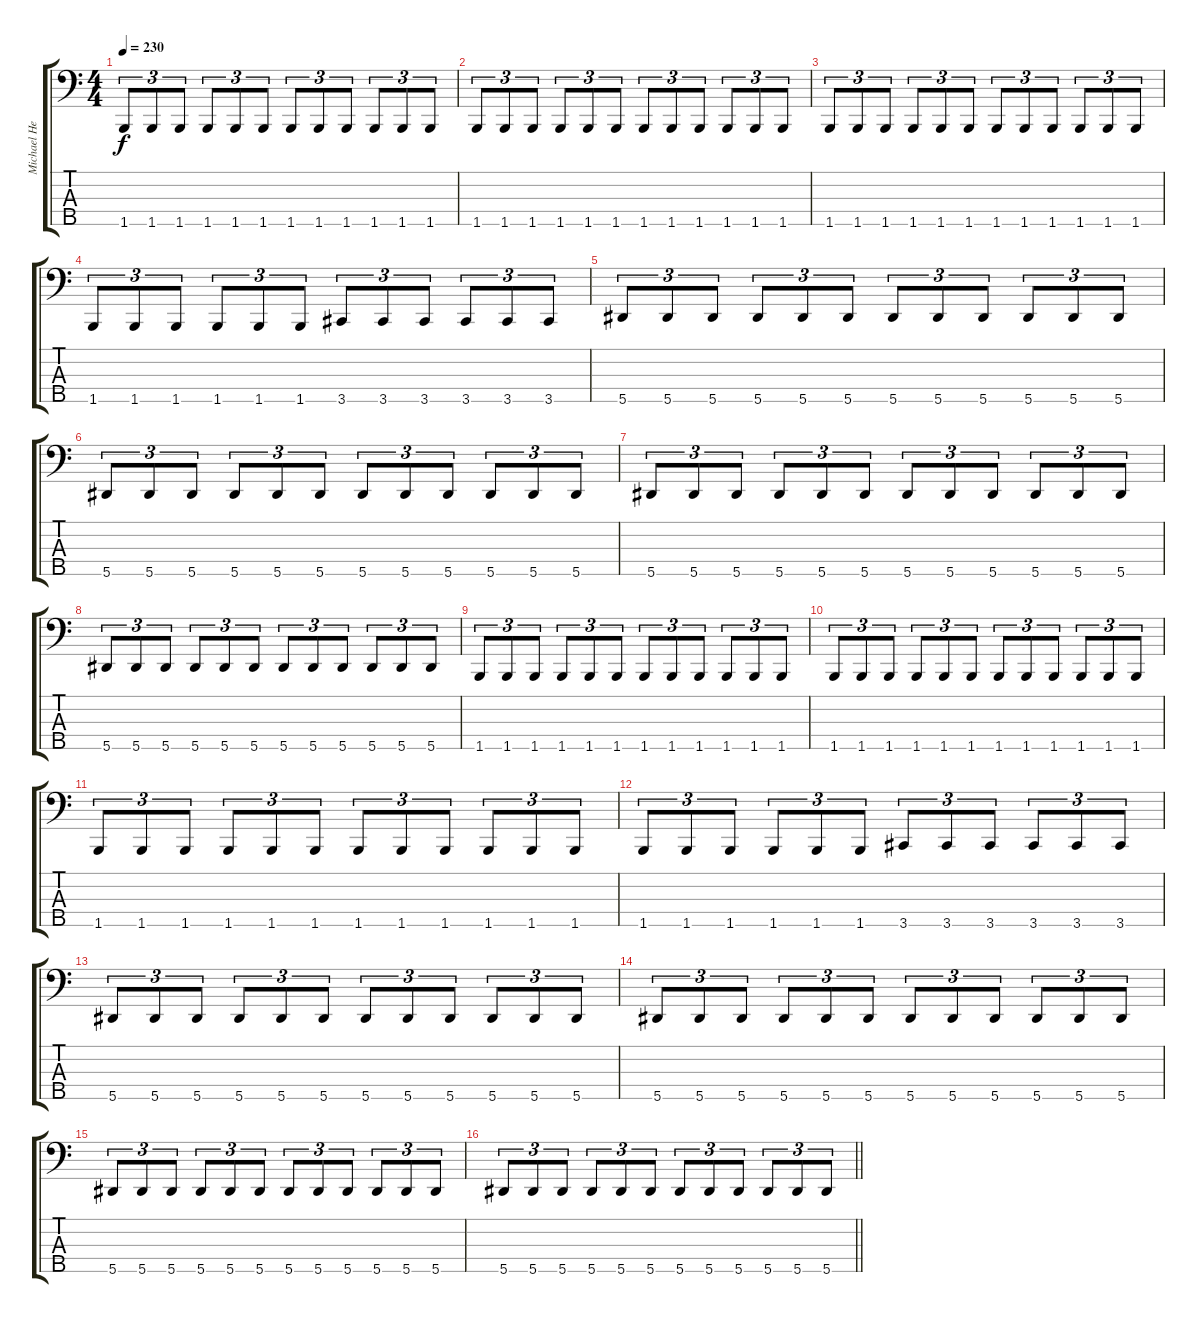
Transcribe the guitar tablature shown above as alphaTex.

\track ("Michael Hedlund" "Michael He") {instrument electricbassfinger}
\staff {score tabs}
\tuning (Gb2 Db2 Ab1 Eb1 Bb0) {hide}
\ts (4 4)
\tempo 230
\clef f4
\ks c
1.5.8{tu (3 2) dy f} 1.5.8{tu (3 2)} 1.5.8{tu (3 2)} 1.5.8{tu (3 2)} 1.5.8{tu (3 2)} 1.5.8{tu (3 2)} 1.5.8{tu (3 2)} 1.5.8{tu (3 2)} 1.5.8{tu (3 2)} 1.5.8{tu (3 2)} 1.5.8{tu (3 2)} 1.5.8{tu (3 2)} |
1.5.8{tu (3 2)} 1.5.8{tu (3 2)} 1.5.8{tu (3 2)} 1.5.8{tu (3 2)} 1.5.8{tu (3 2)} 1.5.8{tu (3 2)} 1.5.8{tu (3 2)} 1.5.8{tu (3 2)} 1.5.8{tu (3 2)} 1.5.8{tu (3 2)} 1.5.8{tu (3 2)} 1.5.8{tu (3 2)} |
1.5.8{tu (3 2)} 1.5.8{tu (3 2)} 1.5.8{tu (3 2)} 1.5.8{tu (3 2)} 1.5.8{tu (3 2)} 1.5.8{tu (3 2)} 1.5.8{tu (3 2)} 1.5.8{tu (3 2)} 1.5.8{tu (3 2)} 1.5.8{tu (3 2)} 1.5.8{tu (3 2)} 1.5.8{tu (3 2)} |
1.5.8{tu (3 2)} 1.5.8{tu (3 2)} 1.5.8{tu (3 2)} 1.5.8{tu (3 2)} 1.5.8{tu (3 2)} 1.5.8{tu (3 2)} 3.5.8{tu (3 2)} 3.5.8{tu (3 2)} 3.5.8{tu (3 2)} 3.5.8{tu (3 2)} 3.5.8{tu (3 2)} 3.5.8{tu (3 2)} |
5.5.8{tu (3 2)} 5.5.8{tu (3 2)} 5.5.8{tu (3 2)} 5.5.8{tu (3 2)} 5.5.8{tu (3 2)} 5.5.8{tu (3 2)} 5.5.8{tu (3 2)} 5.5.8{tu (3 2)} 5.5.8{tu (3 2)} 5.5.8{tu (3 2)} 5.5.8{tu (3 2)} 5.5.8{tu (3 2)} |
5.5.8{tu (3 2)} 5.5.8{tu (3 2)} 5.5.8{tu (3 2)} 5.5.8{tu (3 2)} 5.5.8{tu (3 2)} 5.5.8{tu (3 2)} 5.5.8{tu (3 2)} 5.5.8{tu (3 2)} 5.5.8{tu (3 2)} 5.5.8{tu (3 2)} 5.5.8{tu (3 2)} 5.5.8{tu (3 2)} |
5.5.8{tu (3 2)} 5.5.8{tu (3 2)} 5.5.8{tu (3 2)} 5.5.8{tu (3 2)} 5.5.8{tu (3 2)} 5.5.8{tu (3 2)} 5.5.8{tu (3 2)} 5.5.8{tu (3 2)} 5.5.8{tu (3 2)} 5.5.8{tu (3 2)} 5.5.8{tu (3 2)} 5.5.8{tu (3 2)} |
5.5.8{tu (3 2)} 5.5.8{tu (3 2)} 5.5.8{tu (3 2)} 5.5.8{tu (3 2)} 5.5.8{tu (3 2)} 5.5.8{tu (3 2)} 5.5.8{tu (3 2)} 5.5.8{tu (3 2)} 5.5.8{tu (3 2)} 5.5.8{tu (3 2)} 5.5.8{tu (3 2)} 5.5.8{tu (3 2)} |
1.5.8{tu (3 2)} 1.5.8{tu (3 2)} 1.5.8{tu (3 2)} 1.5.8{tu (3 2)} 1.5.8{tu (3 2)} 1.5.8{tu (3 2)} 1.5.8{tu (3 2)} 1.5.8{tu (3 2)} 1.5.8{tu (3 2)} 1.5.8{tu (3 2)} 1.5.8{tu (3 2)} 1.5.8{tu (3 2)} |
1.5.8{tu (3 2)} 1.5.8{tu (3 2)} 1.5.8{tu (3 2)} 1.5.8{tu (3 2)} 1.5.8{tu (3 2)} 1.5.8{tu (3 2)} 1.5.8{tu (3 2)} 1.5.8{tu (3 2)} 1.5.8{tu (3 2)} 1.5.8{tu (3 2)} 1.5.8{tu (3 2)} 1.5.8{tu (3 2)} |
1.5.8{tu (3 2)} 1.5.8{tu (3 2)} 1.5.8{tu (3 2)} 1.5.8{tu (3 2)} 1.5.8{tu (3 2)} 1.5.8{tu (3 2)} 1.5.8{tu (3 2)} 1.5.8{tu (3 2)} 1.5.8{tu (3 2)} 1.5.8{tu (3 2)} 1.5.8{tu (3 2)} 1.5.8{tu (3 2)} |
1.5.8{tu (3 2)} 1.5.8{tu (3 2)} 1.5.8{tu (3 2)} 1.5.8{tu (3 2)} 1.5.8{tu (3 2)} 1.5.8{tu (3 2)} 3.5.8{tu (3 2)} 3.5.8{tu (3 2)} 3.5.8{tu (3 2)} 3.5.8{tu (3 2)} 3.5.8{tu (3 2)} 3.5.8{tu (3 2)} |
5.5.8{tu (3 2)} 5.5.8{tu (3 2)} 5.5.8{tu (3 2)} 5.5.8{tu (3 2)} 5.5.8{tu (3 2)} 5.5.8{tu (3 2)} 5.5.8{tu (3 2)} 5.5.8{tu (3 2)} 5.5.8{tu (3 2)} 5.5.8{tu (3 2)} 5.5.8{tu (3 2)} 5.5.8{tu (3 2)} |
5.5.8{tu (3 2)} 5.5.8{tu (3 2)} 5.5.8{tu (3 2)} 5.5.8{tu (3 2)} 5.5.8{tu (3 2)} 5.5.8{tu (3 2)} 5.5.8{tu (3 2)} 5.5.8{tu (3 2)} 5.5.8{tu (3 2)} 5.5.8{tu (3 2)} 5.5.8{tu (3 2)} 5.5.8{tu (3 2)} |
5.5.8{tu (3 2)} 5.5.8{tu (3 2)} 5.5.8{tu (3 2)} 5.5.8{tu (3 2)} 5.5.8{tu (3 2)} 5.5.8{tu (3 2)} 5.5.8{tu (3 2)} 5.5.8{tu (3 2)} 5.5.8{tu (3 2)} 5.5.8{tu (3 2)} 5.5.8{tu (3 2)} 5.5.8{tu (3 2)} |
\barLineRight lightlight
5.5.8{tu (3 2)} 5.5.8{tu (3 2)} 5.5.8{tu (3 2)} 5.5.8{tu (3 2)} 5.5.8{tu (3 2)} 5.5.8{tu (3 2)} 5.5.8{tu (3 2)} 5.5.8{tu (3 2)} 5.5.8{tu (3 2)} 5.5.8{tu (3 2)} 5.5.8{tu (3 2)} 5.5.8{tu (3 2)}
